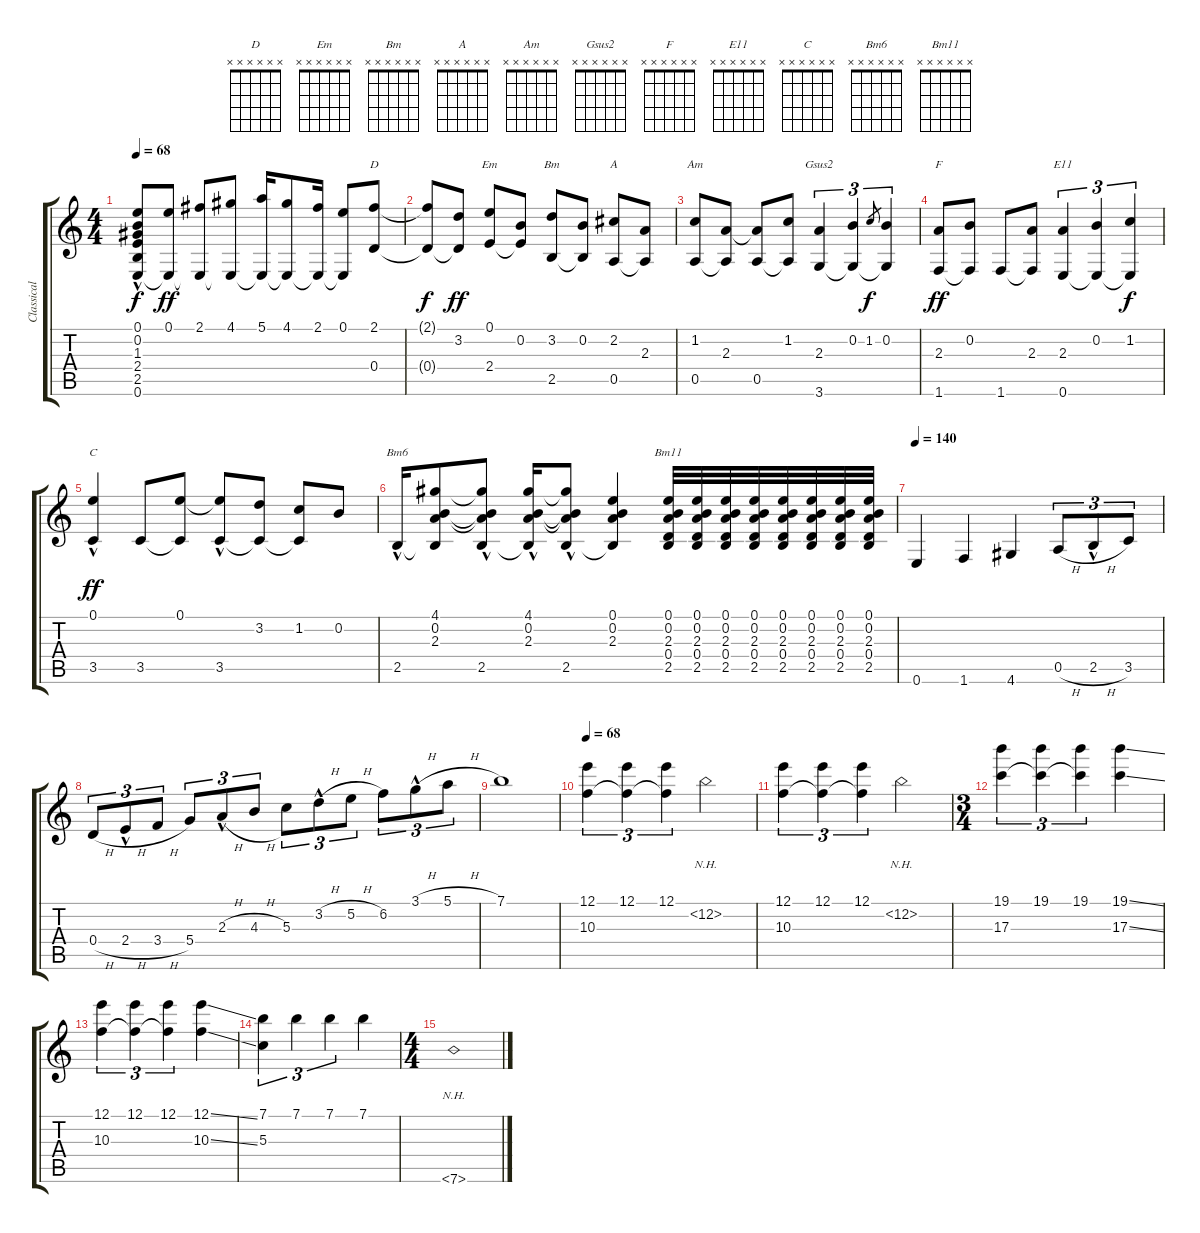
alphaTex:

\track ("Classical Guitar" "Classical ") {instrument acousticguitarnylon}
\staff {score tabs}
\tuning (E4 B3 G3 D3 A2 E2) {hide}
\chord ("D" x x x x x x) {firstfret 0}
\chord ("Em" x x x x x x) {firstfret 0}
\chord ("Bm" x x x x x x) {firstfret 0}
\chord ("A" x x x x x x) {firstfret 0}
\chord ("Am" x x x x x x) {firstfret 0}
\chord ("Gsus2" x x x x x x) {firstfret 0}
\chord ("F" x x x x x x) {firstfret 0}
\chord ("E11" x x x x x x) {firstfret 0}
\chord ("C" x x x x x x) {firstfret 0}
\chord ("Bm6" x x x x x x) {firstfret 0}
\chord ("Bm11" x x x x x x) {firstfret 0}
\ts (4 4)
\tempo 68
\clef g2
\ks c
(0.1{t} 0.2{t} 1.3{t} 2.4{t} 2.5{t} 0.6{hac t}).8{dy f} (0.1 0.6{t}).8{dy ff} (2.1 0.6{t}).8 (4.1 0.6{t}).8 (5.1 0.6{t}).16 (4.1 0.6{t}).8 (2.1 0.6{t}).16 (0.1 0.6{t}).8 (2.1 0.4).8{ch "D"} |
(2.1{t} 0.4{t}).8{dy f} (3.2 0.4{t}).8{dy ff} (0.1 2.4).8{ch "Em"} (0.2 2.4{t}).8 (3.2 2.5).8{ch "Bm"} (0.2 2.5{t}).8 (2.2 0.5).8{ch "A"} (2.3 0.5{t}).8 |
(1.2 0.5).8{ch "Am"} (2.3 0.5{t}).8 (2.3{t} 0.5).8 (1.2 0.5{t}).8 (2.3 3.6).4{tu (3 2) ch "Gsus2"} (0.2 3.6{t}).4{tu (3 2)} 1.2.8{gr dy f} (0.2 3.6{t}).4{tu (3 2)} |
(2.3 1.6).8{ch "F" dy ff} (0.2 1.6{t}).8 1.6.8 (2.3 1.6{t}).8 (2.3 0.6).4{tu (3 2) ch "E11"} (0.2 0.6{t}).4{tu (3 2)} (1.2 0.6{t}).4{tu (3 2) dy f} |
(0.1{hac} 3.5).4{ch "C" dy ff} 3.5.8 (0.1 3.5{t}).8 (0.1{t} 3.5{hac}).8 (3.2 3.5{t}).8 (1.2 3.5{t}).8 0.2.8 |
2.5{hac}.16{ch "Bm6"} (4.1 0.2 2.3 2.5{t}).8 (4.1{t} 0.2{t} 2.3{t} 2.5{hac}).8 (4.1{hac} 0.2{hac} 2.3{hac} 2.5{t}).16 (4.1{t} 0.2{t} 2.3{t} 2.5{hac}).8 (0.1 0.2 2.3 2.5{t}).4 (0.1 0.2 2.3 0.4 2.5).32{ch "Bm11"} (0.1 0.2 2.3 0.4 2.5).32 (0.1 0.2 2.3 0.4 2.5).32 (0.1 0.2 2.3 0.4 2.5).32 (0.1 0.2 2.3 0.4 2.5).32 (0.1 0.2 2.3 0.4 2.5).32 (0.1 0.2 2.3 0.4 2.5).32 (0.1 0.2 2.3 0.4 2.5).32 |
\tempo 140
0.6.4 1.6.4 4.6.4 0.5{h}.8{tu (3 2)} 2.5{h hac}.8{tu (3 2)} 3.5.8{tu (3 2)} |
0.4{h}.8{tu (3 2)} 2.4{h hac}.8{tu (3 2)} 3.4{h}.8{tu (3 2)} 5.4.8{tu (3 2)} 2.3{h hac}.8{tu (3 2)} 4.3{h}.8{tu (3 2)} 5.3.8{tu (3 2)} 3.2{h hac}.8{tu (3 2)} 5.2{h}.8{tu (3 2)} 6.2.8{tu (3 2)} 3.1{h hac}.8{tu (3 2)} 5.1{h}.8{tu (3 2)} |
7.1.1 |
\tempo 68
(12.1 10.3).4{tu (3 2)} (12.1 10.3{t}).4{tu (3 2)} (12.1 10.3{t}).4{tu (3 2)} 12.2{nh}.2 |
(12.1 10.3).4{tu (3 2)} (12.1 10.3{t}).4{tu (3 2)} (12.1 10.3{t}).4{tu (3 2)} 12.2{nh}.2 |
\ts (3 4)
(19.1 17.3).4{tu (3 2)} (19.1 17.3{t}).4{tu (3 2)} (19.1 17.3{t}).4{tu (3 2)} (19.1{ss} 17.3{ss}).4 |
(12.1 10.3).4{tu (3 2)} (12.1 10.3{t}).4{tu (3 2)} (12.1 10.3{t}).4{tu (3 2)} (12.1{ss} 10.3{ss}).4 |
(7.1 5.3).4{tu (3 2)} 7.1.4{tu (3 2)} 7.1.4{tu (3 2)} 7.1.4 |
\ts (4 4)
7.6{nh}.1
